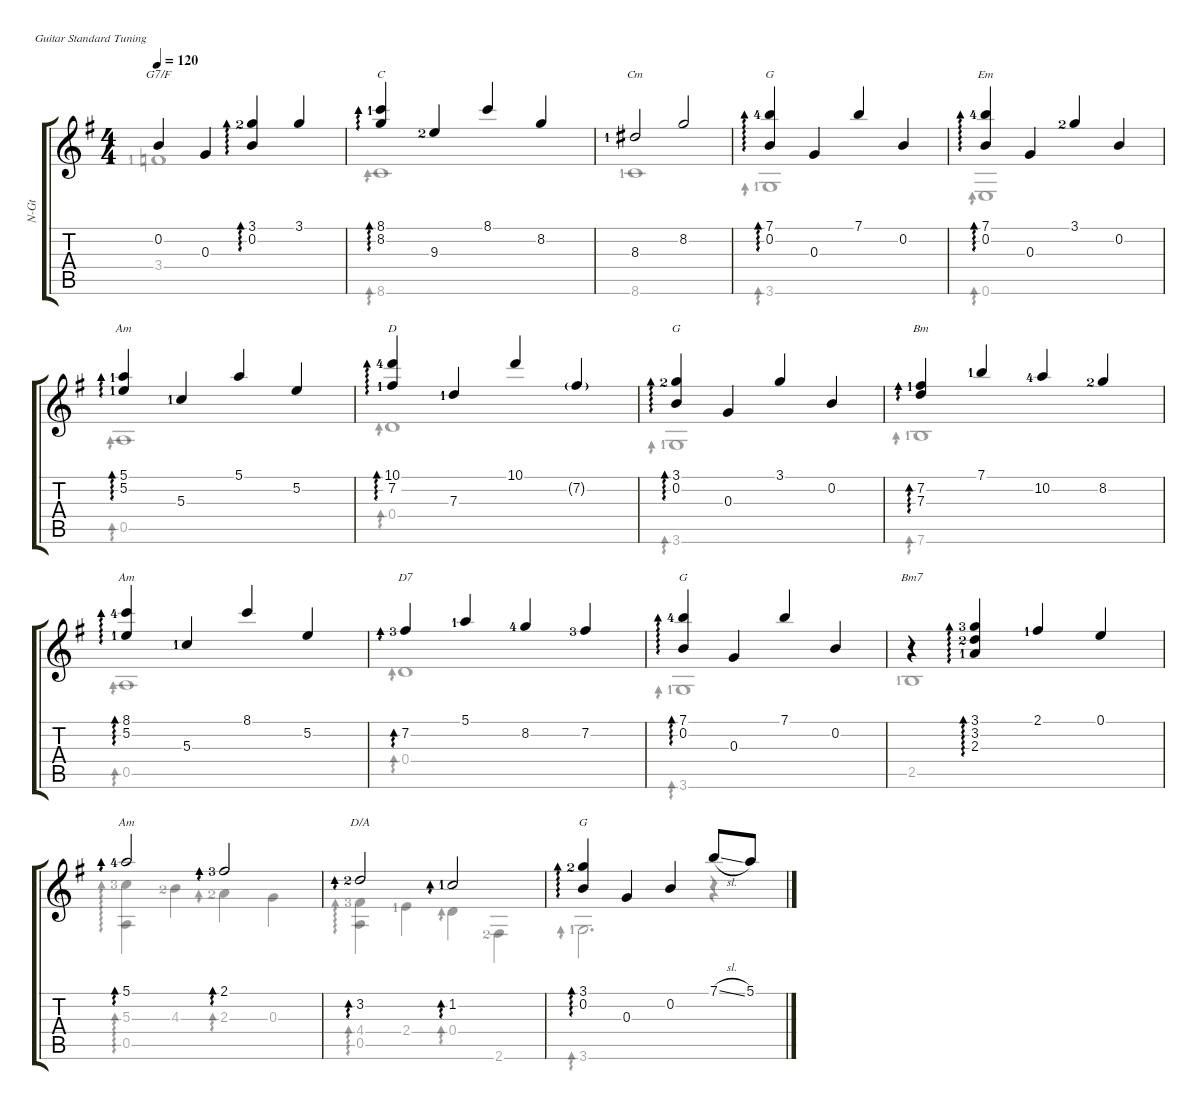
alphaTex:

\defaultSystemsLayout 4
\hideDynamics
\bracketExtendMode groupsimilarinstruments
\otherSystemsTrackNameOrientation horizontal
\defaultBarNumberDisplay Hide
\track ("Nylon Guitar" "N-Gt") {instrument acousticguitarnylon}
\staff {score tabs}
\tuning (E4 B3 G3 D3 A2 E2)
\chord ("Bm" 7 7 7 x x 7) {firstfret 7 showdiagram false barre (7 7 7)}
\chord ("Am" 8 5 5 x 4 x) {firstfret 5 showdiagram false barre 5}
\chord ("D7" 5 7 5 4 x x) {firstfret 5 showdiagram false barre 5}
\chord ("Bm7" 2 3 2 x 2 x) {showdiagram false barre (2 2)}
\chord ("Am " 5 x 5 x 0 x) {showdiagram false}
\chord ("D/A" x 3 x 4 0 x) {showdiagram false}
\chord ("D " 10 7 7 6 x x) {firstfret 7 showdiagram false barre 7}
\chord ("G " 3 0 0 x x 3) {showdiagram false}
\chord ("Cm" 8 8 8 x x 8) {firstfret 8 showdiagram false barre (8 8 8)}
\chord ("Am" 5 5 5 x 4 x) {firstfret 5 showdiagram false barre (5 5)}
\chord ("G " 7 2 2 x x 3) {firstfret 3 showdiagram false}
\chord ("G7/F" 3 0 0 3 x x) {showdiagram false}
\chord ("C" 8 8 9 x x 8) {firstfret 8 showdiagram false barre (8 8)}
\chord ("Em" 7 6 6 x x 6) {firstfret 7 showdiagram false}
\voice
\ts (4 4)
\tempo 120
\clef g2
\ks g
0.2{t acc forcenatural}.4{ch "G7/F" dy mf beam Up} 0.3{acc forcenatural}.4{beam Up} (3.1{lf 3 acc forcenatural} 0.2{acc forcenatural}).4{ad 0 beam Up} 3.1{acc forcenatural}.4{beam Up} |
(8.2{acc forcenatural} 8.1{lf 2 acc forcenatural}).4{ad 0 ch "C" beam Up} 9.3{lf 3 acc forcenatural}.4{beam Up} 8.1{acc forcenatural}.4{beam Up} 8.2{acc forcenatural}.4{beam Up} |
8.3{lf 2 acc #}.2{ch "Cm" beam Up} 8.2{acc forcenatural}.2{beam Up} |
(7.1{lf 5 acc forcenatural} 0.2{acc forcenatural}).4{ad 0 ch "G " beam Up} 0.3{acc forcenatural}.4{beam Up} 7.1{acc forcenatural}.4{beam Up} 0.2{acc forcenatural}.4{beam Up} |
(7.1{lf 5 acc forcenatural} 0.2{acc forcenatural}).4{ad 0 ch "Em" beam Up} 0.3{acc forcenatural}.4{beam Up} 3.1{lf 3 acc forcenatural}.4{beam Up} 0.2{acc forcenatural}.4{beam Up} |
(5.1{lf 2 acc forcenatural} 5.2{lf 2 acc forcenatural}).4{ad 0 ch "Am" beam Up} 5.3{lf 2 acc forcenatural}.4{beam Up} 5.1{acc forcenatural}.4{beam Up} 5.2{acc forcenatural}.4{beam Up} |
(10.1{lf 5 acc forcenatural} 7.2{lf 2 acc #}).4{ad 0 ch "D " beam Up} 7.3{lf 2 acc forcenatural}.4{beam Up} 10.1{acc forcenatural}.4{beam Up} 7.2{g acc #}.4{beam Up} |
(3.1{lf 3 acc forcenatural} 0.2{acc forcenatural}).4{ad 0 ch "G " beam Up} 0.3{acc forcenatural}.4{beam Up} 3.1{acc forcenatural}.4{beam Up} 0.2{acc forcenatural}.4{beam Up} |
(7.2{lf 2 acc #} 7.3{acc forcenatural}).4{ad 0 ch "Bm" beam Up} 7.1{lf 2 acc forcenatural}.4{beam Up} 10.2{lf 5 acc forcenatural}.4{beam Up} 8.2{lf 3 acc forcenatural}.4{beam Up} |
(8.1{lf 5 acc forcenatural} 5.2{lf 2 acc forcenatural}).4{ad 0 ch "Am" beam Up} 5.3{lf 2 acc forcenatural}.4{beam Up} 8.1{acc forcenatural}.4{beam Up} 5.2{acc forcenatural}.4{beam Up} |
7.2{lf 4 acc #}.4{ad 0 ch "D7" beam Up} 5.1{lf 2 acc forcenatural}.4{beam Up} 8.2{lf 5 acc forcenatural}.4{beam Up} 7.2{lf 4 acc #}.4{beam Up} |
(7.1{lf 5 acc forcenatural} 0.2{acc forcenatural}).4{ad 0 ch "G " beam Up} 0.3{acc forcenatural}.4{beam Up} 7.1{acc forcenatural}.4{beam Up} 0.2{acc forcenatural}.4{beam Up} |
r.4{ch "Bm7" beam Up} (3.1{lf 4 acc forcenatural} 3.2{lf 3 acc forcenatural} 2.3{lf 2 acc forcenatural}).4{ad 0 beam Up} 2.1{lf 2 acc #}.4{beam Up} 0.1{acc forcenatural}.4{beam Up} |
5.1{lf 5 acc forcenatural}.2{ad 0 ch "Am " beam Up} 2.1{lf 4 acc #}.2{ad 0 beam Up} |
3.2{lf 3 acc forcenatural}.2{ad 0 ch "D/A" beam Up} 1.2{lf 2 acc forcenatural}.2{ad 0 beam Up} |
(3.1{lf 3 acc forcenatural} 0.2{acc forcenatural}).4{ad 0 ch "G " beam Up} 0.3{acc forcenatural}.4{beam Up} 0.2{acc forcenatural}.4{beam Up} 7.1{sl acc forcenatural}.8{beam Up} 5.1{acc forcenatural}.8{beam Up}
\voice
\clef g2
\ottava regular
\simile none
\ks g
3.4{lf 2 acc forcenatural}.1{dy mf beam Down} |
8.6{acc forcenatural}.1{ad 0 beam Down} |
8.6{lf 2 acc forcenatural}.1{beam Down} |
3.6{lf 2 acc forcenatural}.1{ad 0 beam Down} |
0.6{acc forcenatural}.1{ad 0 beam Down} |
0.5{acc forcenatural}.1{ad 0 beam Down} |
0.4{acc forcenatural}.1{ad 0 beam Down} |
3.6{lf 2 acc forcenatural}.1{ad 0 beam Down} |
7.6{lf 2 acc forcenatural}.1{ad 0 beam Down} |
0.5{acc forcenatural}.1{ad 0 beam Down} |
0.4{acc forcenatural}.1{ad 0 beam Down} |
3.6{lf 2 acc forcenatural}.1{ad 0 beam Down} |
2.5{lf 2 acc forcenatural}.1{beam Down} |
(0.5{acc forcenatural} 5.3{lf 4 acc forcenatural}).4{ad 0 beam Down} 4.3{lf 3 acc forcenatural}.4{beam Down} 2.3{lf 3 acc forcenatural}.4{ad 0 beam Down} 0.3{acc forcenatural}.4{beam Down} |
(0.5{acc forcenatural} 4.4{lf 4 acc #}).4{ad 0 beam Down} 2.4{lf 2 acc forcenatural}.4{beam Down} 0.4{acc forcenatural}.4{ad 0 beam Down} 2.6{lf 3 acc #}.4{beam Down} |
3.6{lf 2 acc forcenatural}.2{d ad 0 beam Down} r.4{beam Down}
